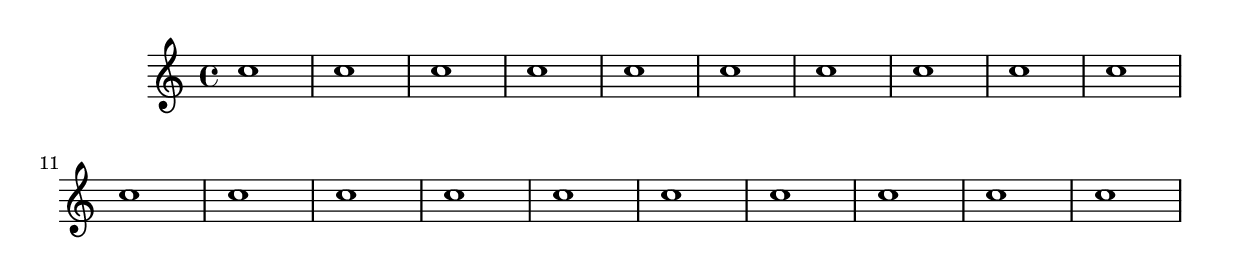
\version "2.7.39"

\header {

  texidoc = "If @code{raggedlast} is set, the systems are broken
    similar to paragraph formatting in text: the last line is
    unjustified. "

}

\layout{
  raggedlast = ##t
}

\relative c'' \new Staff { \repeat unfold 20 { c1 } }

